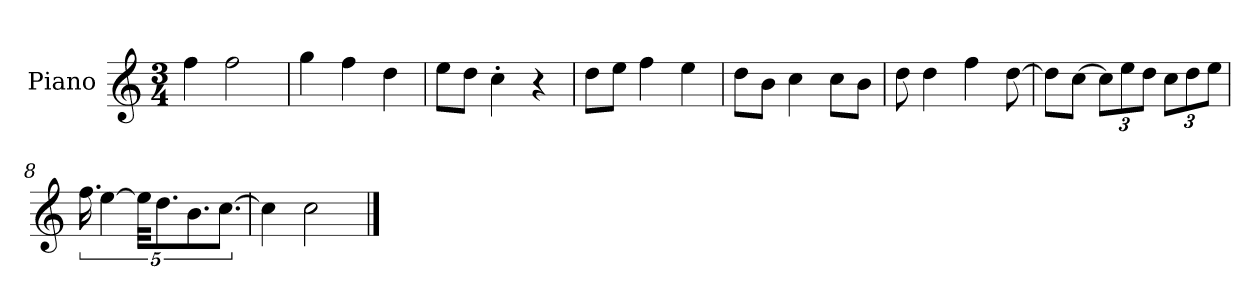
**kern
*part1
*staff1
*I"Piano
*I'P-no
*clefG2
*k[]
*M3/4
*MM178
=1
4ff\
2ff\
=2
4gg\
4ff\
4dd\
=3
8ee\L
8dd\J
4cc'\
4r
=4
8dd\L
8ee\J
4ff\
4ee\
=5
8dd\L
8b\J
4cc\
8cc\L
8b\J
=6
8dd\
4dd\
4ff\
[8dd\
=7
8dd\L]
[8cc\J
*Xbrackettup
12cc\L]
12ee\
12dd\J
12cc\L
12dd\
12ee\J
=8
*brackettup
20.ff\
[5ee\
40ee\KKL]
10.dd\
10.b\
[10.cc\J
!!LO:LB:g=z
=9
4cc\]
2cc\
==
*-
